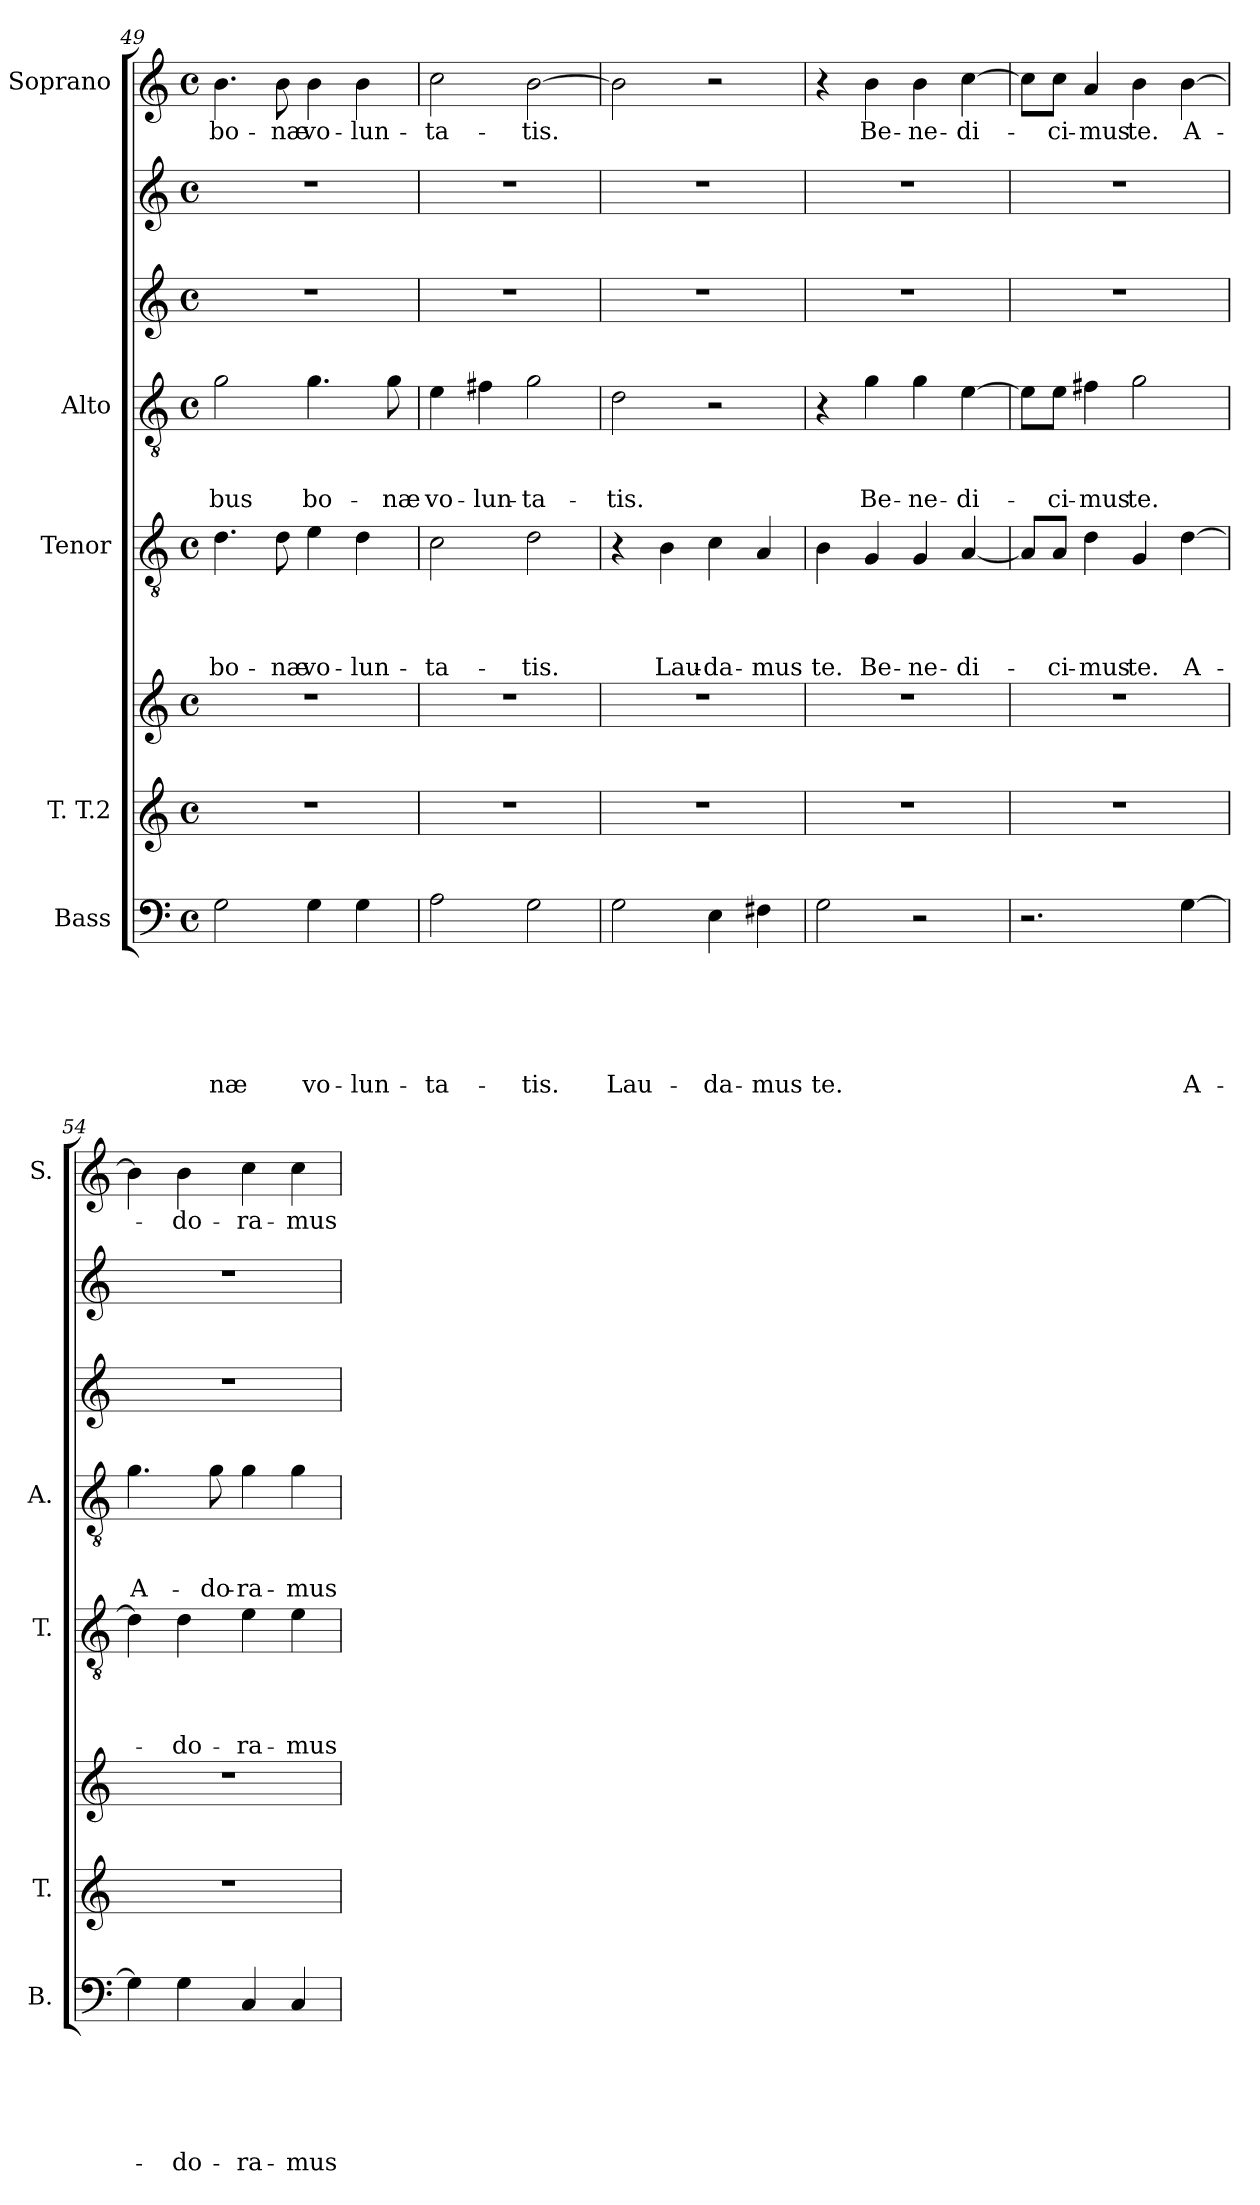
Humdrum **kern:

**kern	**text	**text	**text	**text	**text	**text	**kern	**kern	**kern	**text	**text	**text	**text	**kern	**text	**text	**text	**kern	**kern	**kern	**text
*part7	*part7	*part7	*part7	*part7	*part7	*part7	*part6	*part6	*part5	*part5	*part5	*part5	*part5	*part4	*part4	*part4	*part4	*part3	*part2	*part1	*part1
*staff8	*staff8	*staff8	*staff8	*staff8	*staff8	*staff8	*staff7	*staff6	*staff5	*staff5	*staff5	*staff5	*staff5	*staff4	*staff4	*staff4	*staff4	*staff3	*staff2	*staff1	*staff1
*I"Bass	*	*	*	*	*	*	*I"T. T.2	*	*I"Tenor	*	*	*	*	*I"Alto	*	*	*	*	*	*I"Soprano	*
*I'B.	*	*	*	*	*	*	*I'T.	*	*I'T.	*	*	*	*	*I'A.	*	*	*	*	*	*I'S.	*
*clefF4	*	*	*	*	*	*	*clefG2	*clefG2	*clefGv2	*	*	*	*	*clefGv2	*	*	*	*clefG2	*clefG2	*clefG2	*
*k[]	*	*	*	*	*	*	*k[]	*k[]	*k[]	*	*	*	*	*k[]	*	*	*	*k[]	*k[]	*k[]	*
*C:	*	*	*	*	*	*	*C:	*C:	*C:	*	*	*	*	*C:	*	*	*	*C:	*C:	*C:	*
*M4/4	*	*	*	*	*	*	*M4/4	*M4/4	*M4/4	*	*	*	*	*M4/4	*	*	*	*M4/4	*M4/4	*M4/4	*
*met(c)	*	*	*	*	*	*	*met(c)	*met(c)	*met(c)	*	*	*	*	*met(c)	*	*	*	*met(c)	*met(c)	*met(c)	*
=49	=49	=49	=49	=49	=49	=49	=49	=49	=49	=49	=49	=49	=49	=49	=49	=49	=49	=49	=49	=49	=49
!	!	!	!	!	!	!LO:LY:b	!	!	!	!	!	!	!LO:LY:b	!	!	!	!LO:LY:b	!	!	!	!LO:LY:b
2G\	.	.	.	.	.	-næ	1r	1r	4.d\	.	.	.	bo-	2g\	.	.	-bus	1r	1r	4.b\	bo-
!	!	!	!	!	!	!	!	!	!	!	!	!	!LO:LY:b	!	!	!	!	!	!	!	!LO:LY:b
.	.	.	.	.	.	.	.	.	8d\	.	.	.	-næ	.	.	.	.	.	.	8b\	-næ
!	!	!	!	!	!	!LO:LY:b	!	!	!	!	!	!	!LO:LY:b	!	!	!	!LO:LY:b	!	!	!	!LO:LY:b
4G\	.	.	.	.	.	vo-	.	.	4e\	.	.	.	vo-	4.g\	.	.	bo-	.	.	4b\	vo-
!	!	!	!	!	!	!LO:LY:b	!	!	!	!	!	!	!LO:LY:b	!	!	!	!	!	!	!	!LO:LY:b
4G\	.	.	.	.	.	-lun-	.	.	4d\	.	.	.	-lun-	.	.	.	.	.	.	4b\	-lun-
!	!	!	!	!	!	!	!	!	!	!	!	!	!	!	!	!	!LO:LY:b	!	!	!	!
.	.	.	.	.	.	.	.	.	.	.	.	.	.	8g\	.	.	-næ	.	.	.	.
=50	=50	=50	=50	=50	=50	=50	=50	=50	=50	=50	=50	=50	=50	=50	=50	=50	=50	=50	=50	=50	=50
!	!	!	!	!	!	!LO:LY:b	!	!	!	!	!	!	!LO:LY:b	!	!	!	!LO:LY:b	!	!	!	!LO:LY:b
2A\	.	.	.	.	.	-ta-	1r	1r	2c\	.	.	.	-ta-	4e\	.	.	vo-	1r	1r	2cc\	-ta-
!	!	!	!	!	!	!	!	!	!	!	!	!	!	!	!	!	!LO:LY:b	!	!	!	!
.	.	.	.	.	.	.	.	.	.	.	.	.	.	4f#X\	.	.	-lun-	.	.	.	.
!	!	!	!	!	!	!LO:LY:b	!	!	!	!	!	!	!LO:LY:b	!	!	!	!LO:LY:b	!	!	!	!LO:LY:b
2G\	.	.	.	.	.	-tis.	.	.	2d\	.	.	.	-tis.	2g\	.	.	-ta-	.	.	[>2b\	-tis.
=51	=51	=51	=51	=51	=51	=51	=51	=51	=51	=51	=51	=51	=51	=51	=51	=51	=51	=51	=51	=51	=51
!	!	!	!	!	!	!LO:LY:b	!	!	!	!	!	!	!	!	!	!	!LO:LY:b	!	!	!	!
2G\	.	.	.	.	.	Lau-	1r	1r	4r	.	.	.	.	2d\	.	.	-tis.	1r	1r	2b\]	.
!	!	!	!	!	!	!	!	!	!	!	!	!	!LO:LY:b	!	!	!	!	!	!	!	!
.	.	.	.	.	.	.	.	.	4B\	.	.	.	Lau-	.	.	.	.	.	.	.	.
!	!	!	!	!	!	!LO:LY:b	!	!	!	!	!	!	!LO:LY:b	!	!	!	!	!	!	!	!
4E\	.	.	.	.	.	-da-	.	.	4c\	.	.	.	-da-	2r	.	.	.	.	.	2r	.
!	!	!	!	!	!	!LO:LY:b	!	!	!	!	!	!	!LO:LY:b	!	!	!	!	!	!	!	!
4F#X\	.	.	.	.	.	-mus	.	.	4A/	.	.	.	-mus	.	.	.	.	.	.	.	.
=52	=52	=52	=52	=52	=52	=52	=52	=52	=52	=52	=52	=52	=52	=52	=52	=52	=52	=52	=52	=52	=52
!	!	!	!	!	!	!LO:LY:b	!	!	!	!	!	!	!LO:LY:b	!	!	!	!	!	!	!	!
2G\	.	.	.	.	.	te.	1r	1r	4B\	.	.	.	te.	4r	.	.	.	1r	1r	4r	.
!	!	!	!	!	!	!	!	!	!	!	!	!	!LO:LY:b	!	!	!	!LO:LY:b	!	!	!	!LO:LY:b
.	.	.	.	.	.	.	.	.	4G/	.	.	.	Be-	4g\	.	.	Be-	.	.	4b\	Be-
!	!	!	!	!	!	!	!	!	!	!	!	!	!LO:LY:b	!	!	!	!LO:LY:b	!	!	!	!LO:LY:b
2r	.	.	.	.	.	.	.	.	4G/	.	.	.	-ne-	4g\	.	.	-ne-	.	.	4b\	-ne-
!	!	!	!	!	!	!	!	!	!	!	!	!	!LO:LY:b	!	!	!	!LO:LY:b	!	!	!	!LO:LY:b
.	.	.	.	.	.	.	.	.	[>4A/	.	.	.	-di-	[>4e\	.	.	-di-	.	.	[>4cc\	-di-
!!LO:LB:g=z
=53	=53	=53	=53	=53	=53	=53	=53	=53	=53	=53	=53	=53	=53	=53	=53	=53	=53	=53	=53	=53	=53
2.r	.	.	.	.	.	.	1r	1r	8A/L]	.	.	.	.	8e\L]	.	.	.	1r	1r	8cc\L]	.
!	!	!	!	!	!	!	!	!	!	!	!	!	!LO:LY:b	!	!	!	!LO:LY:b	!	!	!	!LO:LY:b
.	.	.	.	.	.	.	.	.	8A/J	.	.	.	-ci-	8e\J	.	.	-ci-	.	.	8cc\J	-ci-
!	!	!	!	!	!	!	!	!	!	!	!	!	!LO:LY:b	!	!	!	!LO:LY:b	!	!	!	!LO:LY:b
.	.	.	.	.	.	.	.	.	4d\	.	.	.	-mus	4f#X\	.	.	-mus	.	.	4a/	-mus
!	!	!	!	!	!	!	!	!	!	!	!	!	!LO:LY:b	!	!	!	!LO:LY:b	!	!	!	!LO:LY:b
.	.	.	.	.	.	.	.	.	4G/	.	.	.	te.	2g\	.	.	te.	.	.	4b\	te.
!	!	!	!	!	!	!LO:LY:b	!	!	!	!	!	!	!LO:LY:b	!	!	!	!	!	!	!	!LO:LY:b
[>4G\	.	.	.	.	.	A-	.	.	[>4d\	.	.	.	A-	.	.	.	.	.	.	[>4b\	A-
=54	=54	=54	=54	=54	=54	=54	=54	=54	=54	=54	=54	=54	=54	=54	=54	=54	=54	=54	=54	=54	=54
!	!	!	!	!	!	!	!	!	!	!	!	!	!	!	!	!	!LO:LY:b	!	!	!	!
4G\]	.	.	.	.	.	.	1r	1r	4d\]	.	.	.	.	4.g\	.	.	A-	1r	1r	4b\]	.
!	!	!	!	!	!	!LO:LY:b	!	!	!	!	!	!	!LO:LY:b	!	!	!	!	!	!	!	!LO:LY:b
4G\	.	.	.	.	.	-do-	.	.	4d\	.	.	.	-do-	.	.	.	.	.	.	4b\	-do-
!	!	!	!	!	!	!	!	!	!	!	!	!	!	!	!	!	!LO:LY:b	!	!	!	!
.	.	.	.	.	.	.	.	.	.	.	.	.	.	8g\	.	.	-do-	.	.	.	.
!	!	!	!	!	!	!LO:LY:b	!	!	!	!	!	!	!LO:LY:b	!	!	!	!LO:LY:b	!	!	!	!LO:LY:b
4C/	.	.	.	.	.	-ra-	.	.	4e\	.	.	.	-ra-	4g\	.	.	-ra-	.	.	4cc\	-ra-
!	!	!	!	!	!	!LO:LY:b	!	!	!	!	!	!	!LO:LY:b	!	!	!	!LO:LY:b	!	!	!	!LO:LY:b
4C/	.	.	.	.	.	-mus	.	.	4e\	.	.	.	-mus	4g\	.	.	-mus	.	.	4cc\	-mus
=	=	=	=	=	=	=	=	=	=	=	=	=	=	=	=	=	=	=	=	=	=
*-	*-	*-	*-	*-	*-	*-	*-	*-	*-	*-	*-	*-	*-	*-	*-	*-	*-	*-	*-	*-	*-
